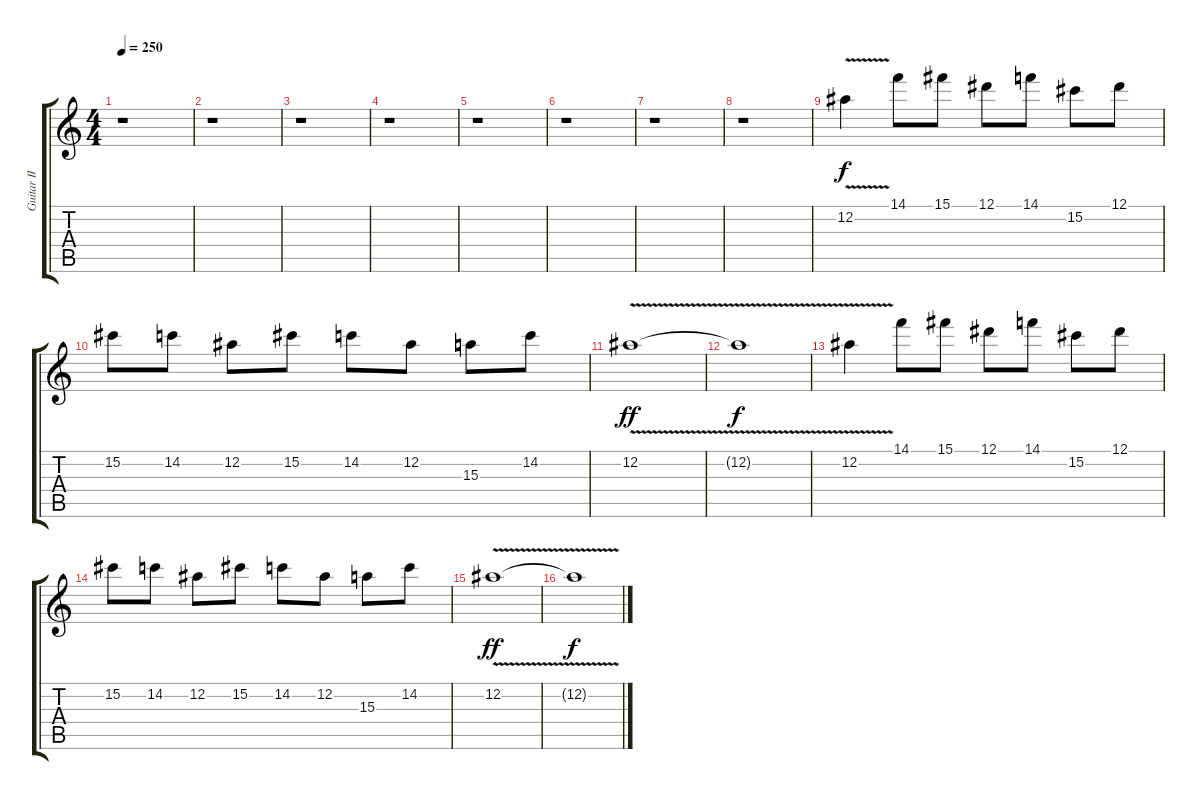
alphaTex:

\track ("Guitar II" "Guitar II") {instrument distortionguitar}
\staff {score tabs}
\tuning (Eb4 Bb3 Gb3 Db3 Ab2 Eb2) {hide}
\ts (4 4)
\tempo 250
\clef g2
\ks c
r.1{dy f} |
r.1 |
r.1 |
r.1 |
r.1 |
r.1 |
r.1 |
r.1 |
12.2{v}.4 14.1.8 15.1.8 12.1.8 14.1.8 15.2.8 12.1.8 |
15.2.8 14.2.8 12.2.8 15.2.8 14.2.8 12.2.8 15.3.8 14.2.8 |
12.2{v}.1{dy ff} |
12.2{t}.1{dy f} |
12.2{v}.4 14.1.8 15.1.8 12.1.8 14.1.8 15.2.8 12.1.8 |
15.2.8 14.2.8 12.2.8 15.2.8 14.2.8 12.2.8 15.3.8 14.2.8 |
12.2{v}.1{dy ff} |
12.2{t}.1{dy f}
